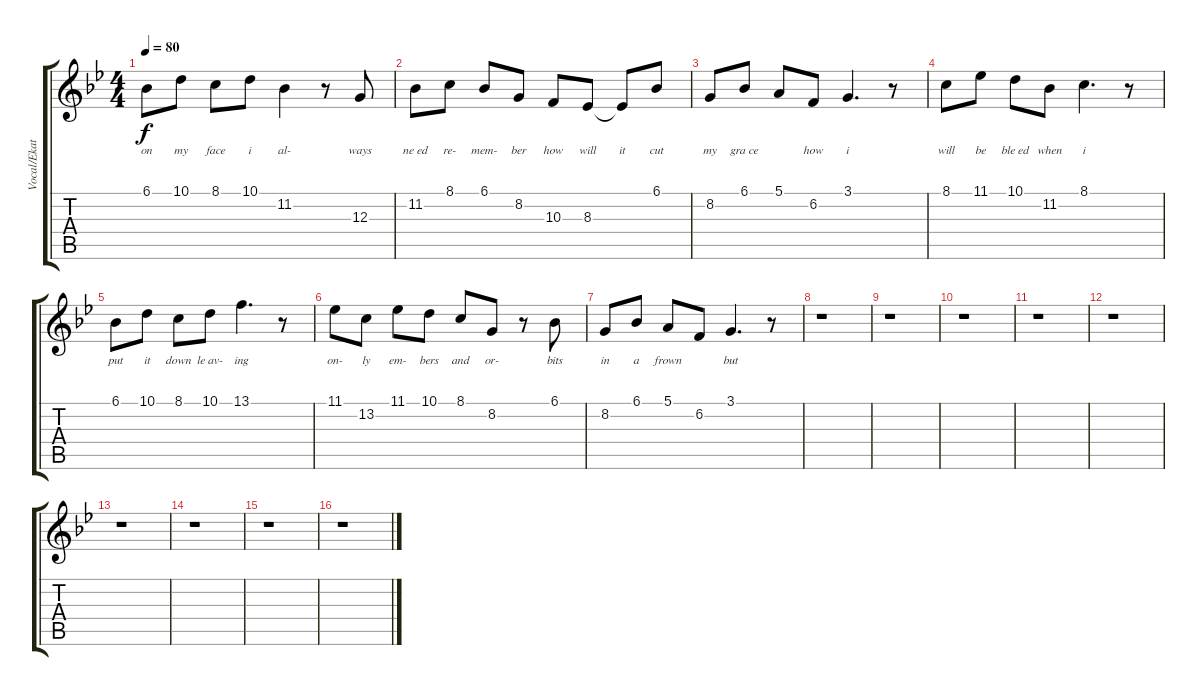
\track ("Vocal/Ekath" "Vocal/Ekat") {instrument acousticgrandpiano}
\staff {score tabs}
\tuning (E4 B3 G3 D3 A2 E2) {hide}
\ts (4 4)
\tempo 80
\clef g2
\ks gminor
6.1.8{lyrics (0 "on") lyrics (1 "") lyrics (2 "") lyrics (3 "") lyrics (4 "") dy f} 10.1.8{lyrics (0 "my") lyrics (1 "") lyrics (2 "") lyrics (3 "") lyrics (4 "")} 8.1.8{lyrics (0 "face") lyrics (1 "") lyrics (2 "") lyrics (3 "") lyrics (4 "")} 10.1.8{lyrics (0 "i") lyrics (1 "") lyrics (2 "") lyrics (3 "") lyrics (4 "")} 11.2.4{lyrics (0 "al-") lyrics (1 "") lyrics (2 "") lyrics (3 "") lyrics (4 "")} r.8 12.3.8{lyrics (0 "ways") lyrics (1 "") lyrics (2 "") lyrics (3 "") lyrics (4 "")} |
11.2.8{lyrics (0 "ne ed") lyrics (1 "") lyrics (2 "") lyrics (3 "") lyrics (4 "")} 8.1.8{lyrics (0 "re-") lyrics (1 "") lyrics (2 "") lyrics (3 "") lyrics (4 "")} 6.1.8{lyrics (0 "mem-") lyrics (1 "") lyrics (2 "") lyrics (3 "") lyrics (4 "")} 8.2.8{lyrics (0 "ber") lyrics (1 "") lyrics (2 "") lyrics (3 "") lyrics (4 "")} 10.3.8{lyrics (0 "how") lyrics (1 "") lyrics (2 "") lyrics (3 "") lyrics (4 "")} 8.3.8{lyrics (0 "will") lyrics (1 "") lyrics (2 "") lyrics (3 "") lyrics (4 "")} 8.3{t}.8{lyrics (0 "it") lyrics (1 "") lyrics (2 "") lyrics (3 "") lyrics (4 "")} 6.1.8{lyrics (0 "cut") lyrics (1 "") lyrics (2 "") lyrics (3 "") lyrics (4 "")} |
8.2.8{lyrics (0 "my") lyrics (1 "") lyrics (2 "") lyrics (3 "") lyrics (4 "")} 6.1.8{lyrics (0 "gra ce") lyrics (1 "") lyrics (2 "") lyrics (3 "") lyrics (4 "")} 5.1.8{lyrics (0 "") lyrics (1 "") lyrics (2 "") lyrics (3 "") lyrics (4 "")} 6.2.8{lyrics (0 "how") lyrics (1 "") lyrics (2 "") lyrics (3 "") lyrics (4 "")} 3.1.4{d lyrics (0 "i") lyrics (1 "") lyrics (2 "") lyrics (3 "") lyrics (4 "")} r.8 |
8.1.8{lyrics (0 "will") lyrics (1 "") lyrics (2 "") lyrics (3 "") lyrics (4 "")} 11.1.8{lyrics (0 "be") lyrics (1 "") lyrics (2 "") lyrics (3 "") lyrics (4 "")} 10.1.8{lyrics (0 "ble ed") lyrics (1 "") lyrics (2 "") lyrics (3 "") lyrics (4 "")} 11.2.8{lyrics (0 "when") lyrics (1 "") lyrics (2 "") lyrics (3 "") lyrics (4 "")} 8.1.4{d lyrics (0 "i") lyrics (1 "") lyrics (2 "") lyrics (3 "") lyrics (4 "")} r.8 |
6.1.8{lyrics (0 "put") lyrics (1 "") lyrics (2 "") lyrics (3 "") lyrics (4 "")} 10.1.8{lyrics (0 "it") lyrics (1 "") lyrics (2 "") lyrics (3 "") lyrics (4 "")} 8.1.8{lyrics (0 "down") lyrics (1 "") lyrics (2 "") lyrics (3 "") lyrics (4 "")} 10.1.8{lyrics (0 "le av-") lyrics (1 "") lyrics (2 "") lyrics (3 "") lyrics (4 "")} 13.1.4{d lyrics (0 "ing") lyrics (1 "") lyrics (2 "") lyrics (3 "") lyrics (4 "")} r.8 |
11.1.8{lyrics (0 "on-") lyrics (1 "") lyrics (2 "") lyrics (3 "") lyrics (4 "")} 13.2.8{lyrics (0 "ly") lyrics (1 "") lyrics (2 "") lyrics (3 "") lyrics (4 "")} 11.1.8{lyrics (0 "em-") lyrics (1 "") lyrics (2 "") lyrics (3 "") lyrics (4 "")} 10.1.8{lyrics (0 "bers") lyrics (1 "") lyrics (2 "") lyrics (3 "") lyrics (4 "")} 8.1.8{lyrics (0 "and") lyrics (1 "") lyrics (2 "") lyrics (3 "") lyrics (4 "")} 8.2.8{lyrics (0 "or-") lyrics (1 "") lyrics (2 "") lyrics (3 "") lyrics (4 "")} r.8 6.1.8{lyrics (0 "bits") lyrics (1 "") lyrics (2 "") lyrics (3 "") lyrics (4 "")} |
8.2.8{lyrics (0 "in") lyrics (1 "") lyrics (2 "") lyrics (3 "") lyrics (4 "")} 6.1.8{lyrics (0 "a") lyrics (1 "") lyrics (2 "") lyrics (3 "") lyrics (4 "")} 5.1.8{lyrics (0 "frown") lyrics (1 "") lyrics (2 "") lyrics (3 "") lyrics (4 "")} 6.2.8{lyrics (0 "") lyrics (1 "") lyrics (2 "") lyrics (3 "") lyrics (4 "")} 3.1.4{d lyrics (0 "but") lyrics (1 "") lyrics (2 "") lyrics (3 "") lyrics (4 "")} r.8 |
r.1 |
r.1 |
r.1 |
r.1 |
r.1 |
r.1 |
r.1 |
r.1 |
r.1
